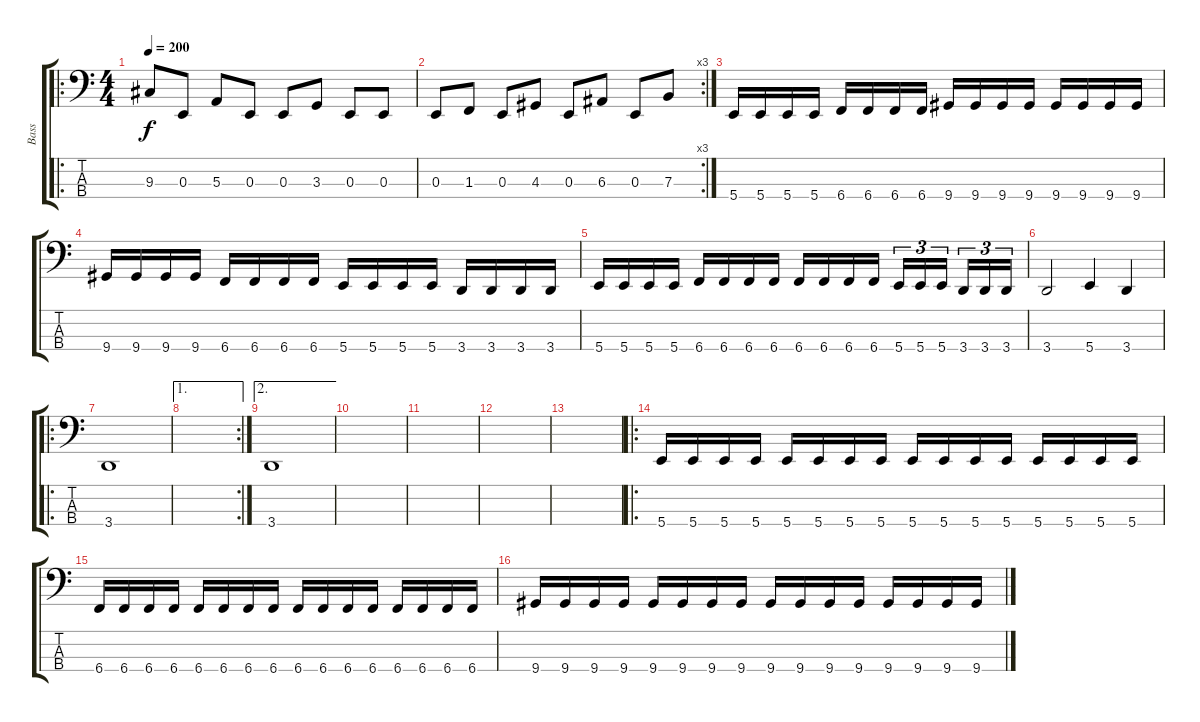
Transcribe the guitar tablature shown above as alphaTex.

\track ("Bass" "Bass") {instrument electricbasspick}
\staff {score tabs}
\tuning (D2 A1 E1 B0) {hide}
\ro
\ts (4 4)
\tempo 200
\clef f4
\ks c
9.3.8{dy f} 0.3.8 5.3.8 0.3.8 0.3.8 3.3.8 0.3.8 0.3.8 |
\rc 3
0.3.8 1.3.8 0.3.8 4.3.8 0.3.8 6.3.8 0.3.8 7.3.8 |
5.4.16 5.4.16 5.4.16 5.4.16 6.4.16 6.4.16 6.4.16 6.4.16 9.4.16 9.4.16 9.4.16 9.4.16 9.4.16 9.4.16 9.4.16 9.4.16 |
9.4.16 9.4.16 9.4.16 9.4.16 6.4.16 6.4.16 6.4.16 6.4.16 5.4.16 5.4.16 5.4.16 5.4.16 3.4.16 3.4.16 3.4.16 3.4.16 |
5.4.16 5.4.16 5.4.16 5.4.16 6.4.16 6.4.16 6.4.16 6.4.16 6.4.16 6.4.16 6.4.16 6.4.16 5.4.16{tu (3 2)} 5.4.16{tu (3 2)} 5.4.16{tu (3 2)} 3.4.16{tu (3 2)} 3.4.16{tu (3 2)} 3.4.16{tu (3 2)} |
3.4.2 5.4.4 3.4.4 |
\ro
3.4.1 |
\ae 1
\rc 2
|
\ae 2
3.4.1 |
|
|
|
|
\ro
5.4.16 5.4.16 5.4.16 5.4.16 5.4.16 5.4.16 5.4.16 5.4.16 5.4.16 5.4.16 5.4.16 5.4.16 5.4.16 5.4.16 5.4.16 5.4.16 |
6.4.16 6.4.16 6.4.16 6.4.16 6.4.16 6.4.16 6.4.16 6.4.16 6.4.16 6.4.16 6.4.16 6.4.16 6.4.16 6.4.16 6.4.16 6.4.16 |
9.4.16 9.4.16 9.4.16 9.4.16 9.4.16 9.4.16 9.4.16 9.4.16 9.4.16 9.4.16 9.4.16 9.4.16 9.4.16 9.4.16 9.4.16 9.4.16
